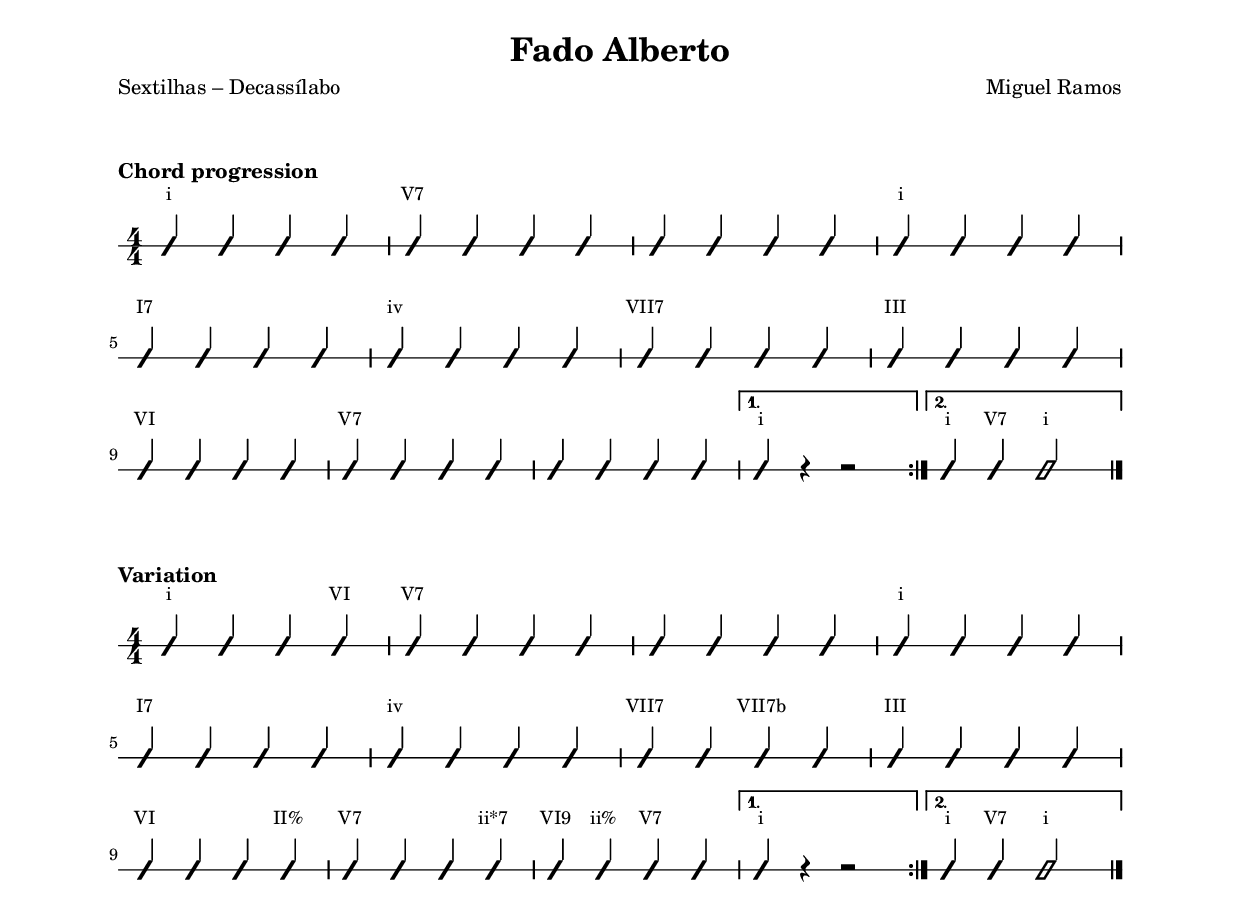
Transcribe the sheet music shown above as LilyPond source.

% Fado Alberto
% Engraved by Joan Josep Ordinas Rosa <jordinas@gmail.com> 

\version "2.19.36"
\language portugues

% Fado Alberto
% Engraved by Joan Josep Ordinas Rosa <jordinas@gmail.com> 

\version "2.19.36"
\language portugues

%%%%%%%%%%%%%%%%%%%%%%%%%%%%%%%%%%%%%%%%%%%%%%%%%%%%%%%%%%%%%%%%%%%%%%%%
% Page setup
%%%%%%%%%%%%%%%%%%%%%%%%%%%%%%%%%%%%%%%%%%%%%%%%%%%%%%%%%%%%%%%%%%%%%%%%

\paper {
  #(set-paper-size "a4")
  top-margin = 25\mm
  bottom-margin = 20\mm
  left-margin = 20\mm
  line-width =  170\mm
  ragged-bottom = ##t
}

\header {
  title = "Fado Alberto"
  composer = "Miguel Ramos"
  poet = "Sextilhas – Decassílabo"
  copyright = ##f
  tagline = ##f
}

ⱵStave = {
  \clef treble
  \key fa \minor
  \numericTimeSignature
  \time 4/4
}

ⱵTablature = {
  \clef tab
  \key fa \minor
  \numericTimeSignature
  \time 4/4
}

% EOF


%%%%%%%%%%%%%%%%%%%%%%%%%%%%%%%%%%%%%%%%%%%%%%%%%%%%%%%%%%%%%%%%%%%%%%%%
% Universal key score
%%%%%%%%%%%%%%%%%%%%%%%%%%%%%%%%%%%%%%%%%%%%%%%%%%%%%%%%%%%%%%%%%%%%%%%%

% Desired measures for line
ⱵBreaks = \notemode {
  \repeat volta 2 {
    s1 * 4 \break
    s1 * 4 \break
    s1 * 3
  }
  \alternative {
    { s1 }
    { s1 }
  }
}

% Strumming rhythms
ⱵStrumming = \relative do' {
  \repeat volta 2 {
    do4 do4 do4 do4 | do4 do4 do4 do4 | do4 do4 do4 do4 | do4 do4 do4 do4 |
    do4 do4 do4 do4 | do4 do4 do4 do4 | do4 do4 do4 do4 | do4 do4 do4 do4 |
    do4 do4 do4 do4 | do4 do4 do4 do4 | do4 do4 do4 do4 |
  }
  \alternative {
    { do4 r4 r2 }
    { do4 do4 do2 \bar "|." }
  }
}

% Pseudo lyrics
ⱵGuide_A = \notemode {
  do1 do1 s1 do1
  do1 do1 do1 do1
  do1 do1 s1 do1
  do4 do4 do2
}

ⱵSymbols_A = \lyricmode {
  "i"  "V7"        "i"
  "I7" "iv" "VII7" "III"
  "VI" "V7"        "i"
                   "i" "V7" "i"
}

ⱵGuide_B = \notemode {
  do2. do4 do1 s1 do1
  do1 do1 do2 do2 do1
  do2. do4 do2. do4 do4 do4 do2 do1
  do4 do4 do2
}

ⱵSymbols_B = \lyricmode {
  "i" "VI"   "V7"                         "i"
  "I7"       "iv" "VII7" "VII7b"          "III"
  "VI" "II%" "V7" "ii*7" "VI9" "ii%" "V7" "i"
                                          "i" "V7" "i"
}

% Score

#(set-global-staff-size 18)

\markup \vspace #2
\markup { \bold { Chord progression } }

\score {
  \simultaneous {
    \new Devnull = "guide" \ⱵGuide_A
    \new Lyrics \with {
      \override VerticalAxisGroup #'minimum-Y-extent = #'(-1.2 . 1)
      }
      \lyricsto "guide" {
	\set fontSize = #-2
	\ⱵSymbols_A
    }
    \new RhythmicStaff <<
      \ⱵStave
      \new Voice \ⱵBreaks
      \new Voice \with {
	\consists Pitch_squash_engraver
      } {
	\improvisationOn
	\ⱵStrumming
      }
    >>
  }
  \layout {
    indent = 0.0\cm
  }
}

\markup { \bold { Variation } }

\score {
  \simultaneous {
    \new Devnull = "guide" \ⱵGuide_B
    \new Lyrics \with {
      \override VerticalAxisGroup #'minimum-Y-extent = #'(-1.2 . 1)
      }
      \lyricsto "guide" {
	\set fontSize = #-2
	\ⱵSymbols_B
    }
    \new RhythmicStaff <<
      \ⱵStave
      \new Voice \ⱵBreaks
      \new Voice \with {
	\consists Pitch_squash_engraver
      } {
	\improvisationOn
	\ⱵStrumming
      }
    >>
  }
  \layout {
    indent = 0.0\cm
  }
}

% EOF
